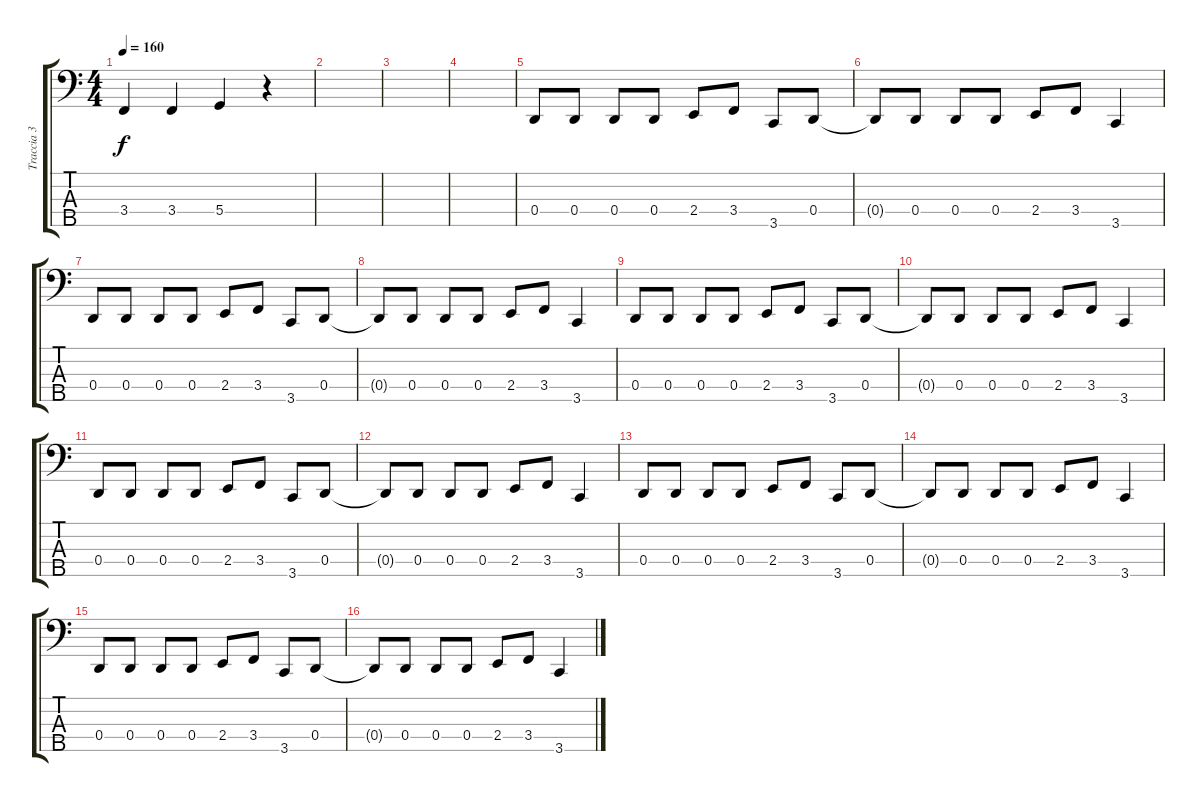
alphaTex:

\track ("Traccia 3" "Traccia 3") {instrument electricbasspick}
\staff {score tabs}
\tuning (F2 C2 G1 D1 A0) {hide}
\ts (4 4)
\tempo 160
\clef f4
\ks c
3.4.4{dy f} 3.4.4 5.4.4 r.4 |
|
|
|
0.4.8 0.4.8 0.4.8 0.4.8 2.4.8 3.4.8 3.5.8 0.4.8 |
0.4{t}.8 0.4.8 0.4.8 0.4.8 2.4.8 3.4.8 3.5.4 |
0.4.8 0.4.8 0.4.8 0.4.8 2.4.8 3.4.8 3.5.8 0.4.8 |
0.4{t}.8 0.4.8 0.4.8 0.4.8 2.4.8 3.4.8 3.5.4 |
0.4.8 0.4.8 0.4.8 0.4.8 2.4.8 3.4.8 3.5.8 0.4.8 |
0.4{t}.8 0.4.8 0.4.8 0.4.8 2.4.8 3.4.8 3.5.4 |
0.4.8 0.4.8 0.4.8 0.4.8 2.4.8 3.4.8 3.5.8 0.4.8 |
0.4{t}.8 0.4.8 0.4.8 0.4.8 2.4.8 3.4.8 3.5.4 |
0.4.8 0.4.8 0.4.8 0.4.8 2.4.8 3.4.8 3.5.8 0.4.8 |
0.4{t}.8 0.4.8 0.4.8 0.4.8 2.4.8 3.4.8 3.5.4 |
0.4.8 0.4.8 0.4.8 0.4.8 2.4.8 3.4.8 3.5.8 0.4.8 |
0.4{t}.8 0.4.8 0.4.8 0.4.8 2.4.8 3.4.8 3.5.4
